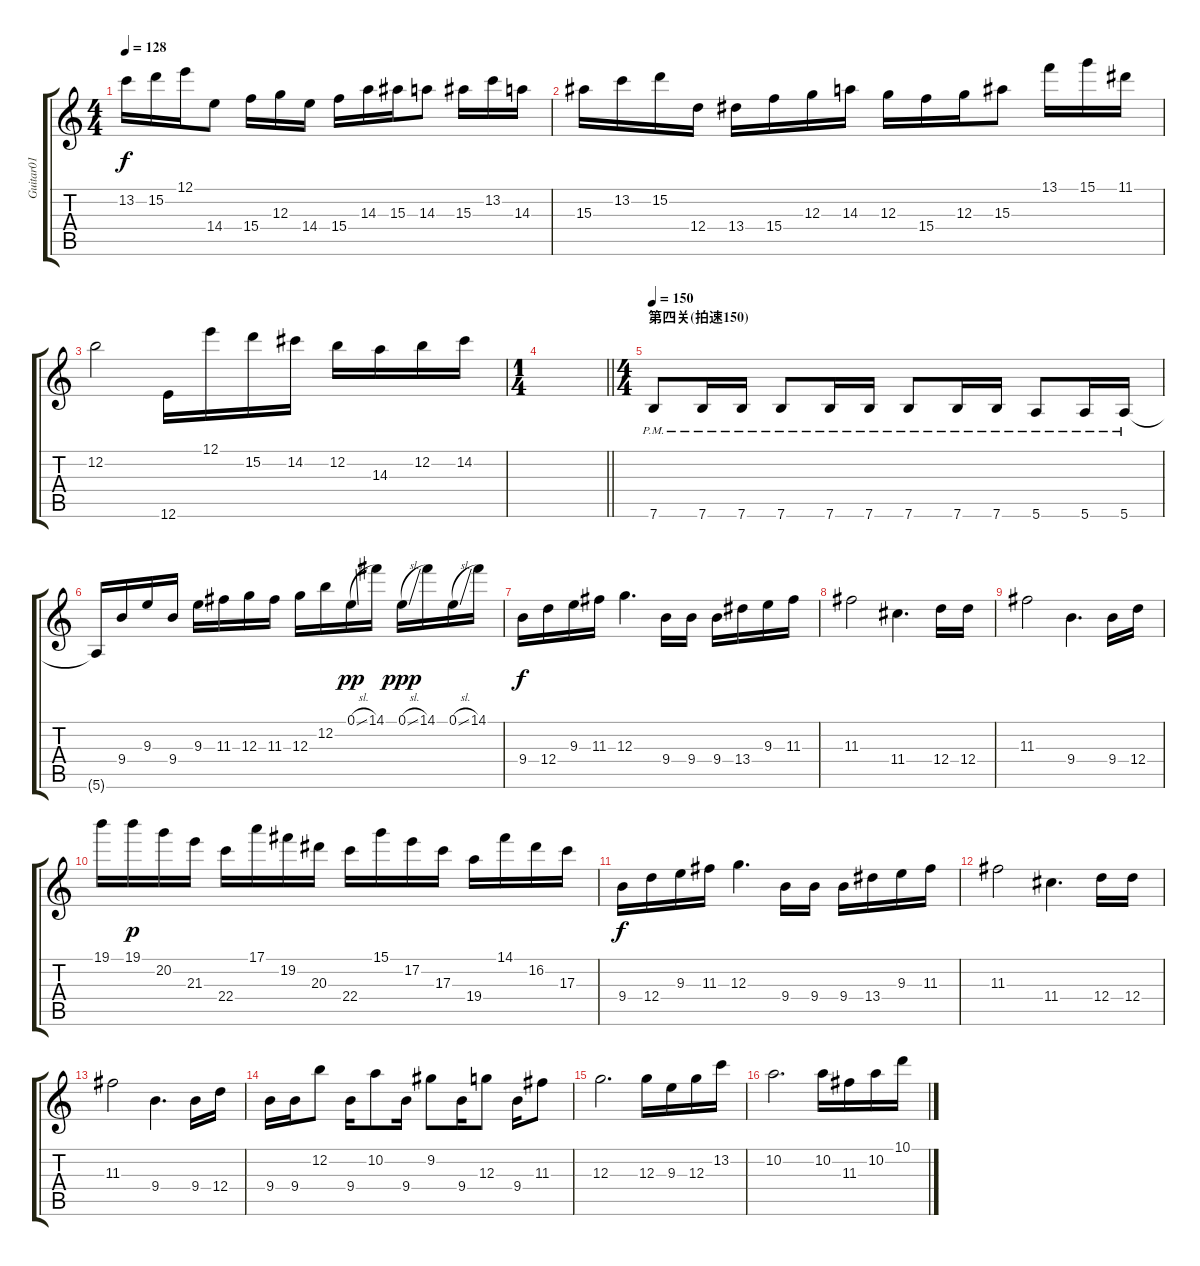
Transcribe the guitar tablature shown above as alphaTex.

\track ("Guitar01" "Guitar01") {instrument distortionguitar}
\staff {score tabs}
\tuning (E4 B3 G3 D3 A2 E2) {hide}
\ts (4 4)
\tempo 128
\clef g2
\ks c
13.2.16{dy f} 15.2.16 12.1.16 14.4.8 15.4.16 12.3.16 14.4.16 15.4.16 14.3.16 15.3.16 14.3.8 15.3.16 13.2.16 14.3.16 |
15.3.16 13.2.16 15.2.16 12.4.16 13.4.16 15.4.16 12.3.16 14.3.16 12.3.16 15.4.16 12.3.16 15.3.8 13.1.16 15.1.16 11.1.16 |
12.2.2 12.6.16 12.1.16 15.2.16 14.2.16 12.2.16 14.3.16 12.2.16 14.2.16 |
\ts (1 4)
\barLineRight lightlight
|
\ts (4 4)
\section ("" "第四关(拍速150)")
\tempo 150
7.6{pm}.8 7.6{pm}.16 7.6{pm}.16 7.6{pm}.8 7.6{pm}.16 7.6{pm}.16 7.6{pm}.8 7.6{pm}.16 7.6{pm}.16 5.6{pm}.8 5.6{pm}.16 5.6{pm}.16 |
5.6{t}.16 9.4.16 9.3.16 9.4.16 9.3.16 11.3.16 12.3.16 11.3.16 12.3.16 12.2.16 0.1{sl}.16{dy pp} 14.1.16 0.1{sl}.16{dy ppp} 14.1.16 0.1{sl}.16 14.1.16 |
9.4.16{dy f} 12.4.16 9.3.16 11.3.16 12.3.4{d} 9.4.16 9.4.16 9.4.16 13.4.16 9.3.16 11.3.16 |
11.3.2 11.4.4{d} 12.4.16 12.4.16 |
11.3.2 9.4.4{d} 9.4.16 12.4.16 |
19.1.16 19.1.16{dy p} 20.2.16 21.3.16 22.4.16 17.1.16 19.2.16 20.3.16 22.4.16 15.1.16 17.2.16 17.3.16 19.4.16 14.1.16 16.2.16 17.3.16 |
9.4.16{dy f} 12.4.16 9.3.16 11.3.16 12.3.4{d} 9.4.16 9.4.16 9.4.16 13.4.16 9.3.16 11.3.16 |
11.3.2 11.4.4{d} 12.4.16 12.4.16 |
11.3.2 9.4.4{d} 9.4.16 12.4.16 |
9.4.16 9.4.16 12.2.8 9.4.16 10.2.8 9.4.16 9.2.8 9.4.16 12.3.8 9.4.16 11.3.8 |
12.3.2{d} 12.3.16 9.3.16 12.3.16 13.2.16 |
10.2.2{d} 10.2.16 11.3.16 10.2.16 10.1.16
